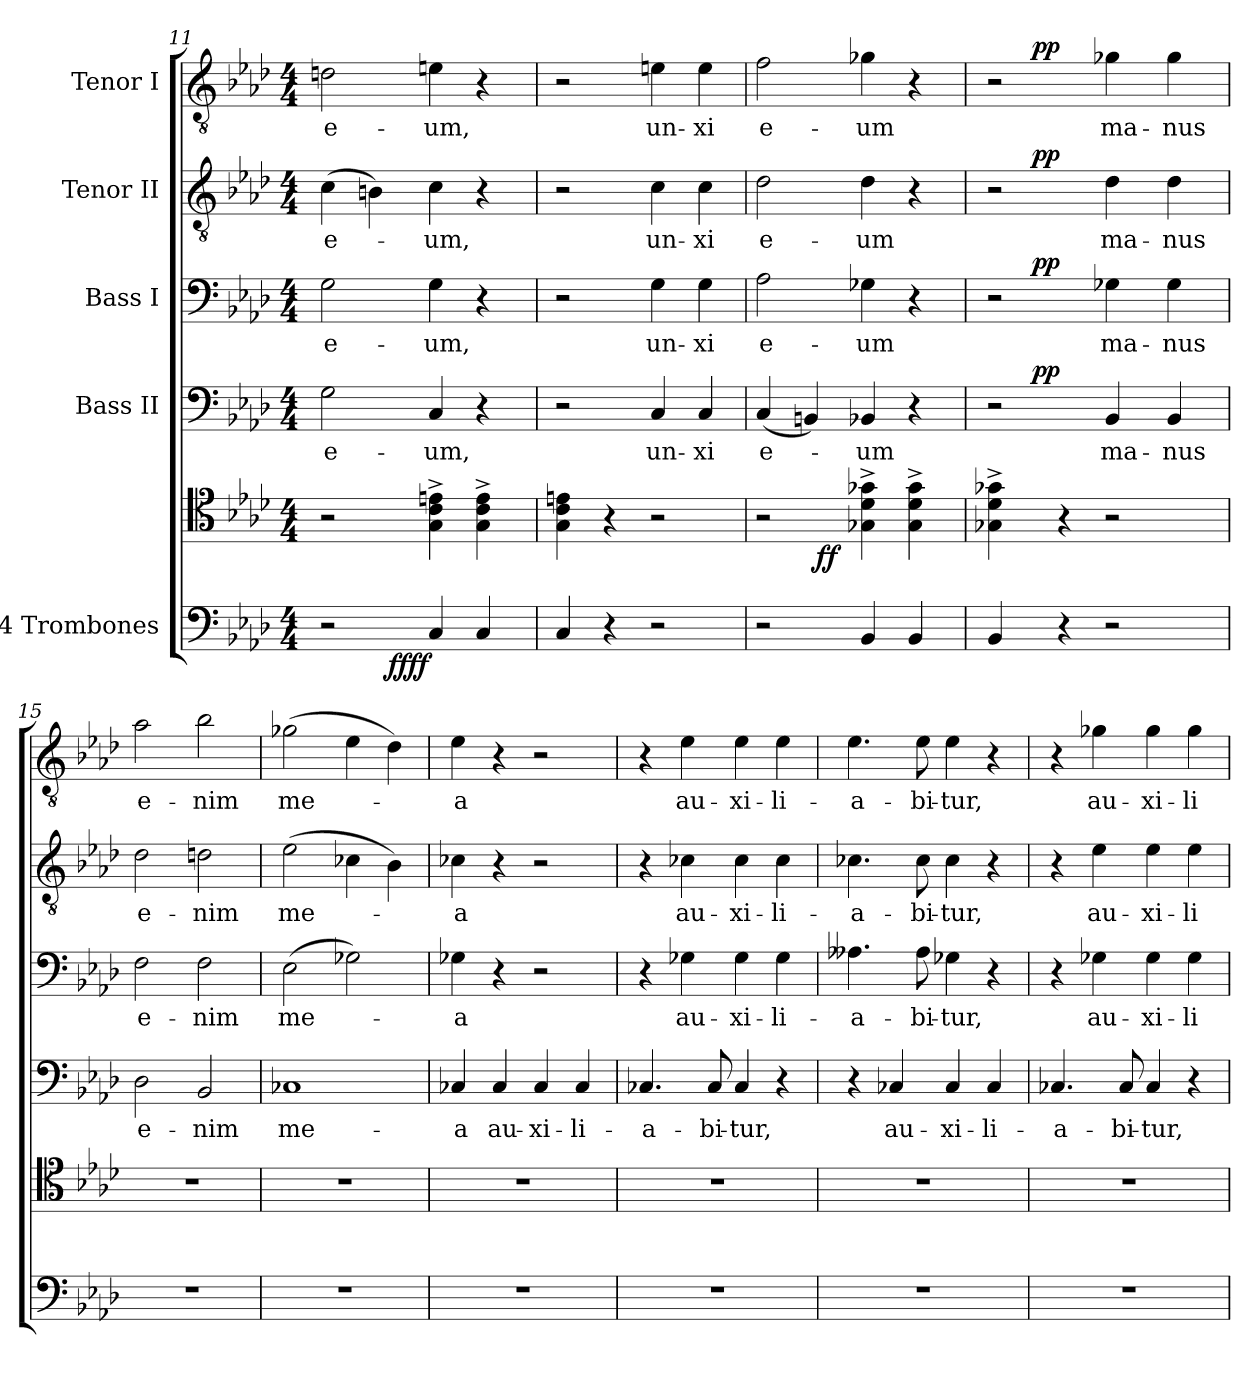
**kern	**kern	**dynam	**kern	**text	**dynam	**kern	**text	**dynam	**kern	**text	**dynam	**kern	**text	**dynam
*part5	*part5	*part5	*part4	*part4	*part4	*part3	*part3	*part3	*part2	*part2	*part2	*part1	*part1	*part1
*staff6	*staff5	*staff5/6	*staff4	*staff4	*staff4	*staff3	*staff3	*staff3	*staff2	*staff2	*staff2	*staff1	*staff1	*staff1
*I"4 Trombones	*	*	*I"Bass II	*	*	*I"Bass I	*	*	*I"Tenor II	*	*	*I"Tenor I	*	*
*clefF4	*clefC4	*	*clefF4	*	*	*clefF4	*	*	*clefGv2	*	*	*clefGv2	*	*
*k[b-e-a-d-]	*k[b-e-a-d-]	*	*k[b-e-a-d-]	*	*	*k[b-e-a-d-]	*	*	*k[b-e-a-d-]	*	*	*k[b-e-a-d-]	*	*
*A-:	*A-:	*	*A-:	*	*	*A-:	*	*	*A-:	*	*	*A-:	*	*
*M4/4	*M4/4	*	*M4/4	*	*	*M4/4	*	*	*M4/4	*	*	*M4/4	*	*
=11	=11	=11	=11	=11	=11	=11	=11	=11	=11	=11	=11	=11	=11	=11
*^	*^	*	*	*	*	*	*	*	*	*	*	*	*	*
2r	4ryy	2r	4ryy	.	2G\	e-	.	2G\	e-	.	(4c\	e-	.	2dn\	e-	.
.	16ryy	.	16ryy	.	.	.	.	.	.	.	4Bn\)	.	.	.	.	.
!	!	!	!	!LO:DY:b=2	!	!	!	!	!	!	!	!	!	!	!	!
!	!	!	!	!LO:DY:n=1:b	!	!	!	!	!	!	!	!	!	!	!	!
.	2ryy	.	2ryy	ff ff	.	.	.	.	.	.	.	.	.	.	.	.
4C/	.	4G\^> 4c\^> 4en\^>	.	.	4C/	-um,	.	4G\	-um,	.	4c\	-um,	.	4en\	-um,	.
4C/	.	4G\^> 4c\^> 4e\^>	.	.	4r	.	.	4r	.	.	4r	.	.	4r	.	.
.	8.ryy	.	8.ryy	.	.	.	.	.	.	.	.	.	.	.	.	.
*v	*v	*	*	*	*	*	*	*	*	*	*	*	*	*	*	*
*	*v	*v	*	*	*	*	*	*	*	*	*	*	*	*	*
!!LO:PB:g=z
=12	=12	=12	=12	=12	=12	=12	=12	=12	=12	=12	=12	=12	=12	=12
4C/	4G\ 4c\ 4en\	.	2r	.	.	2r	.	.	2r	.	.	2r	.	.
4r	4r	.	.	.	.	.	.	.	.	.	.	.	.	.
2r	2r	.	4C/	un-	.	4G\	un-	.	4c\	un-	.	4en\	un-	.
.	.	.	4C/	-xi	.	4G\	-xi	.	4c\	-xi	.	4e\	-xi	.
=13	=13	=13	=13	=13	=13	=13	=13	=13	=13	=13	=13	=13	=13	=13
*	*^	*	*	*	*	*	*	*	*	*	*	*	*	*
2r	2r	4ryy	.	(4C/	e-	.	2A-\	e-	.	2d-\	e-	.	2f\	e-	.
.	.	32ryy	.	4BBn/)	.	.	.	.	.	.	.	.	.	.	.
!	!	!	!LO:DY:b	!	!	!	!	!	!	!	!	!	!	!	!
.	.	2ryy	ff	.	.	.	.	.	.	.	.	.	.	.	.
4BB-/	4G-X\^> 4d-\^> 4g-X\^>	.	.	4BB-X/	-um	.	4G-X\	-um	.	4d-\	-um	.	4g-X\	-um	.
4BB-/	4G-\^> 4d-\^> 4g-\^>	.	.	4r	.	.	4r	.	.	4r	.	.	4r	.	.
.	.	8..ryy	.	.	.	.	.	.	.	.	.	.	.	.	.
*	*v	*v	*	*	*	*	*	*	*	*	*	*	*	*	*
=14	=14	=14	=14	=14	=14	=14	=14	=14	=14	=14	=14	=14	=14	=14
*	*	*	*^	*	*	*^	*	*	*^	*	*	*^	*	*
4BB-/	4G-X\^> 4d-\^> 4g-X\^>	.	2r	8ryy	.	.	2r	8ryy	.	.	2r	8ryy	.	.	2r	8ryy	.	.
.	.	.	.	32ryy	.	.	.	32ryy	.	.	.	32ryy	.	.	.	32ryy	.	.
!	!	!	!	!	!	!LO:DY:a	!	!	!	!LO:DY:a	!	!	!	!LO:DY:a	!	!	!	!LO:DY:a
.	.	.	.	2ryy	.	pp	.	2ryy	.	pp	.	2ryy	.	pp	.	2ryy	.	pp
4r	4r	.	.	.	.	.	.	.	.	.	.	.	.	.	.	.	.	.
2r	2r	.	4BB-/	.	ma-	.	4G-X\	.	ma-	.	4d-\	.	ma-	.	4g-X\	.	ma-	.
.	.	.	.	4ryy	.	.	.	4ryy	.	.	.	4ryy	.	.	.	4ryy	.	.
.	.	.	4BB-/	.	-nus	.	4G-\	.	-nus	.	4d-\	.	-nus	.	4g-\	.	-nus	.
.	.	.	.	16.ryy	.	.	.	16.ryy	.	.	.	16.ryy	.	.	.	16.ryy	.	.
*	*	*	*v	*v	*	*	*	*	*	*	*v	*v	*	*	*v	*v	*	*
*	*	*	*	*	*	*v	*v	*	*	*	*	*	*	*	*
=15	=15	=15	=15	=15	=15	=15	=15	=15	=15	=15	=15	=15	=15	=15
1r	1r	.	2D-\	e-	.	2F\	e-	.	2d-\	e-	.	2a-\	e-	.
.	.	.	2BB-/	-nim	.	2F\	-nim	.	2dn\	-nim	.	2b-\	-nim	.
=16	=16	=16	=16	=16	=16	=16	=16	=16	=16	=16	=16	=16	=16	=16
1r	1r	.	1C-X	me-	.	(2E-\	me-	.	(2e-\	me-	.	(2g-X\	me-	.
.	.	.	.	.	.	2G-X\)	.	.	4c-X\	.	.	4e-\	.	.
.	.	.	.	.	.	.	.	.	4B-\)	.	.	4d-\)	.	.
=17	=17	=17	=17	=17	=17	=17	=17	=17	=17	=17	=17	=17	=17	=17
1r	1r	.	4C-X/	-a	.	4G-X\	-a	.	4c-X\	-a	.	4e-\	-a	.
.	.	.	4C-/	au-	.	4r	.	.	4r	.	.	4r	.	.
.	.	.	4C-/	-xi-	.	2r	.	.	2r	.	.	2r	.	.
.	.	.	4C-/	-li-	.	.	.	.	.	.	.	.	.	.
!!LO:LB:g=z
=18	=18	=18	=18	=18	=18	=18	=18	=18	=18	=18	=18	=18	=18	=18
1r	1r	.	4.C-X/	-a-	.	4r	.	.	4r	.	.	4r	.	.
.	.	.	.	.	.	4G-X\	au-	.	4c-X\	au-	.	4e-\	au-	.
.	.	.	8C-/	-bi-	.	.	.	.	.	.	.	.	.	.
.	.	.	4C-/	-tur,	.	4G-\	-xi-	.	4c-\	-xi-	.	4e-\	-xi-	.
.	.	.	4r	.	.	4G-\	-li-	.	4c-\	-li-	.	4e-\	-li-	.
=19	=19	=19	=19	=19	=19	=19	=19	=19	=19	=19	=19	=19	=19	=19
1r	1r	.	4r	.	.	4.A--X\	-a-	.	4.c-X\	-a-	.	4.e-\	-a-	.
.	.	.	4C-X/	au-	.	.	.	.	.	.	.	.	.	.
.	.	.	.	.	.	8A--\	-bi-	.	8c-\	-bi-	.	8e-\	-bi-	.
.	.	.	4C-/	-xi-	.	4G-X\	-tur,	.	4c-\	-tur,	.	4e-\	-tur,	.
.	.	.	4C-/	-li-	.	4r	.	.	4r	.	.	4r	.	.
=20	=20	=20	=20	=20	=20	=20	=20	=20	=20	=20	=20	=20	=20	=20
1r	1r	.	4.C-X/	-a-	.	4r	.	.	4r	.	.	4r	.	.
.	.	.	.	.	.	4G-X\	au-	.	4e-\	au-	.	4g-X\	au-	.
.	.	.	8C-/	-bi-	.	.	.	.	.	.	.	.	.	.
.	.	.	4C-/	-tur,	.	4G-\	-xi-	.	4e-\	-xi-	.	4g-\	-xi-	.
.	.	.	4r	.	.	4G-\	-li-	.	4e-\	-li-	.	4g-\	-li-	.
=	=	=	=	=	=	=	=	=	=	=	=	=	=	=
*-	*-	*-	*-	*-	*-	*-	*-	*-	*-	*-	*-	*-	*-	*-
